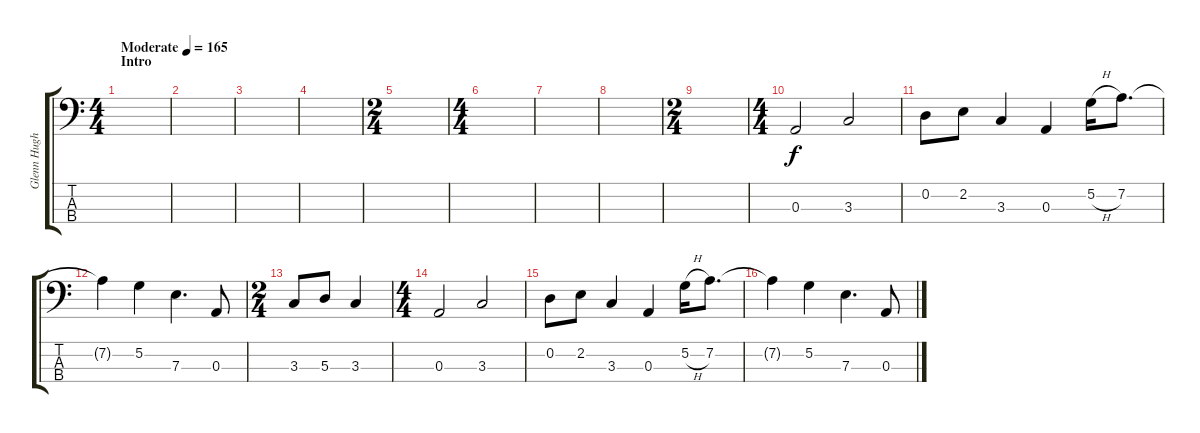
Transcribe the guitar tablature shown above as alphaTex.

\track ("Glenn Hughes" "Glenn Hugh") {instrument electricbasspick}
\staff {score tabs}
\tuning (G2 D2 A1 E1) {hide}
\ts (4 4)
\section ("" "Intro")
\tempo (165 "Moderate")
\clef f4
\ks c
|
|
|
|
\ts (2 4)
|
\ts (4 4)
|
|
|
\ts (2 4)
|
\ts (4 4)
0.3.2 3.3.2 |
0.2.8 2.2.8 3.3.4 0.3.4 5.2{h}.16 7.2.8{d} |
7.2{t}.4 5.2.4 7.3.4{d} 0.3.8 |
\ts (2 4)
3.3.8 5.3.8 3.3.4 |
\ts (4 4)
0.3.2 3.3.2 |
0.2.8 2.2.8 3.3.4 0.3.4 5.2{h}.16 7.2.8{d} |
7.2{t}.4 5.2.4 7.3.4{d} 0.3.8
